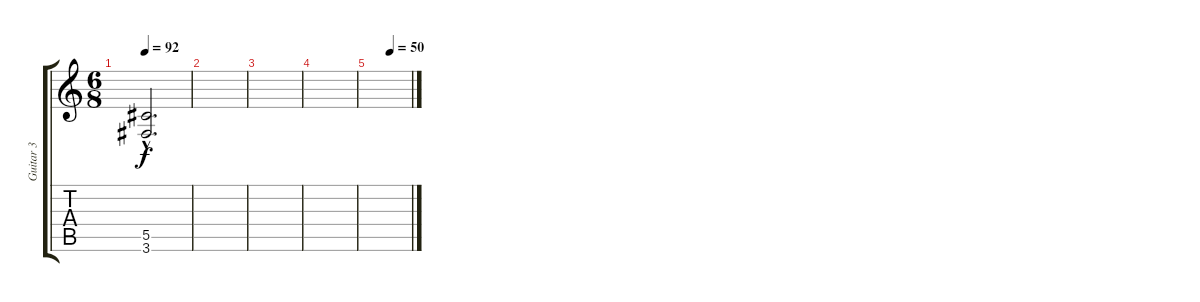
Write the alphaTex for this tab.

\track ("Guitar 3" "Guitar 3") {instrument overdrivenguitar}
\staff {score tabs}
\tuning (Eb4 Bb3 Gb3 Db3 Ab2 Eb2) {hide}
\ts (6 8)
\tempo 92
\clef g2
\ks c
(5.5{hac t} 3.6{hac t}).2{d dy f} |
|
|
|
\tempo (50 0.5)
